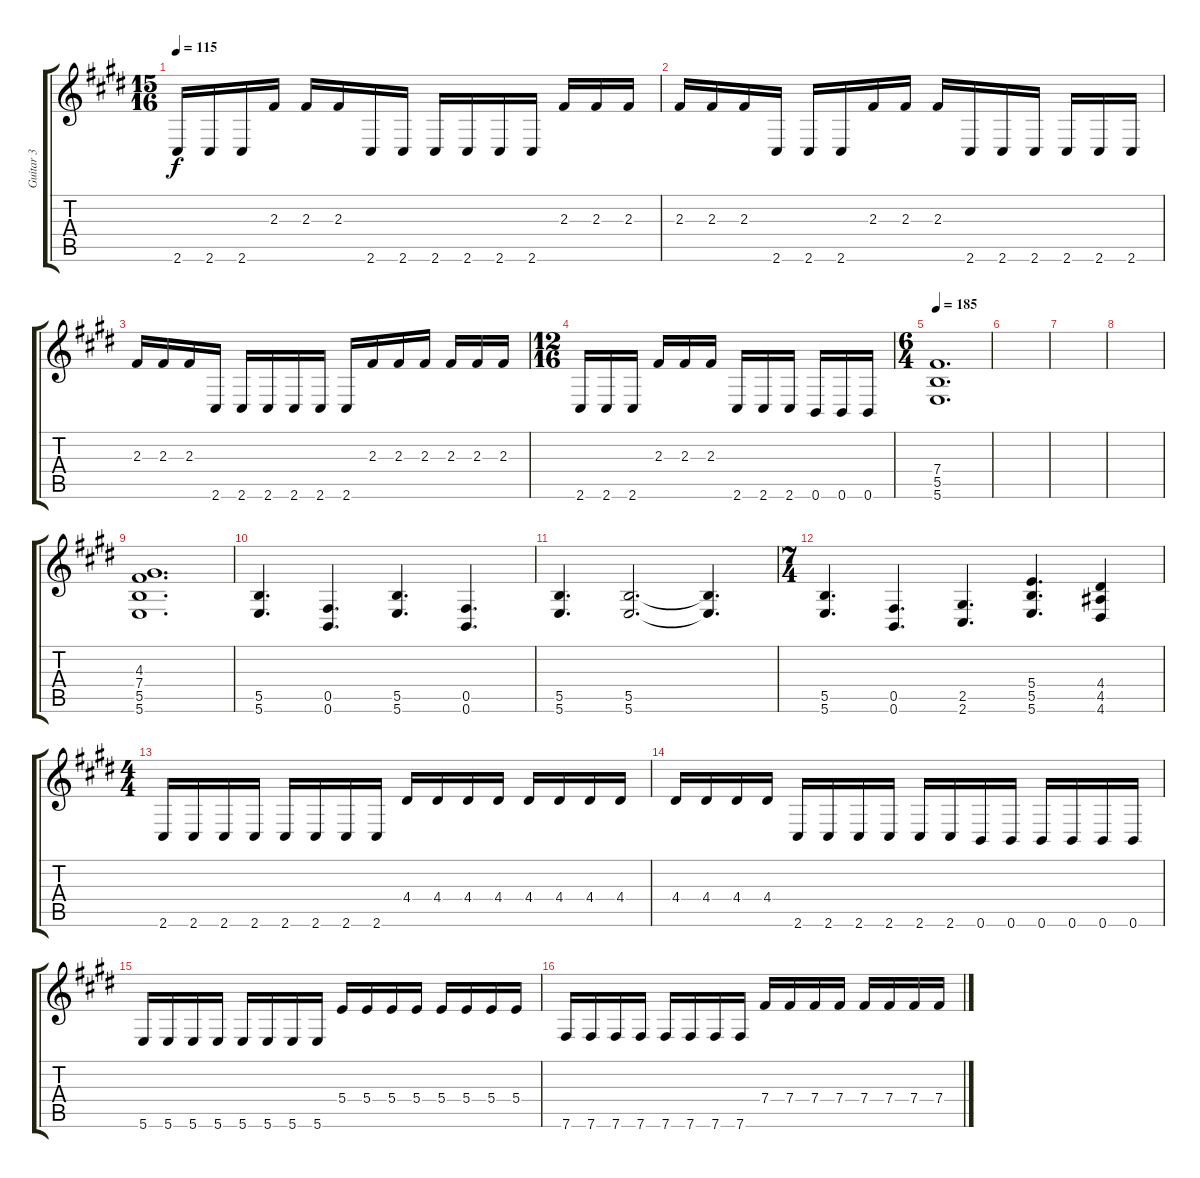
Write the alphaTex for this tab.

\track ("Guitar 3" "Guitar 3") {instrument overdrivenguitar}
\staff {score tabs}
\tuning (Db4 Ab3 E3 B2 Gb2 B1) {hide}
\ts (15 16)
\tempo 115
\clef g2
\ks e
2.6.16{dy f} 2.6.16 2.6.16 2.3.16 2.3.16 2.3.16 2.6.16 2.6.16 2.6.16 2.6.16 2.6.16 2.6.16 2.3.16 2.3.16 2.3.16 |
2.3.16 2.3.16 2.3.16 2.6.16 2.6.16 2.6.16 2.3.16 2.3.16 2.3.16 2.6.16 2.6.16 2.6.16 2.6.16 2.6.16 2.6.16 |
2.3.16 2.3.16 2.3.16 2.6.16 2.6.16 2.6.16 2.6.16 2.6.16 2.6.16 2.3.16 2.3.16 2.3.16 2.3.16 2.3.16 2.3.16 |
\ts (12 16)
2.6.16 2.6.16 2.6.16 2.3.16 2.3.16 2.3.16 2.6.16 2.6.16 2.6.16 0.6.16 0.6.16 0.6.16 |
\ts (6 4)
\tempo 185
(7.4 5.5 5.6).1{d volume 16} |
|
|
|
(4.3 7.4 5.5 5.6).1{d} |
(5.5 5.6).4{d} (0.5 0.6).4{d} (5.5 5.6).4{d} (0.5 0.6).4{d} |
(5.5 5.6).4{d} (5.5 5.6).2{d} (5.5{t} 5.6{t}).4{d} |
\ts (7 4)
(5.5 5.6).4{d} (0.5 0.6).4{d} (2.5 2.6).4{d} (5.4 5.5 5.6).4{d} (4.4 4.5 4.6).4 |
\ts (4 4)
2.6.16 2.6.16 2.6.16 2.6.16 2.6.16 2.6.16 2.6.16 2.6.16 4.4.16 4.4.16 4.4.16 4.4.16 4.4.16 4.4.16 4.4.16 4.4.16 |
4.4.16 4.4.16 4.4.16 4.4.16 2.6.16 2.6.16 2.6.16 2.6.16 2.6.16 2.6.16 0.6.16 0.6.16 0.6.16 0.6.16 0.6.16 0.6.16 |
5.6.16 5.6.16 5.6.16 5.6.16 5.6.16 5.6.16 5.6.16 5.6.16 5.4.16 5.4.16 5.4.16 5.4.16 5.4.16 5.4.16 5.4.16 5.4.16 |
7.6.16 7.6.16 7.6.16 7.6.16 7.6.16 7.6.16 7.6.16 7.6.16 7.4.16 7.4.16 7.4.16 7.4.16 7.4.16 7.4.16 7.4.16 7.4.16
